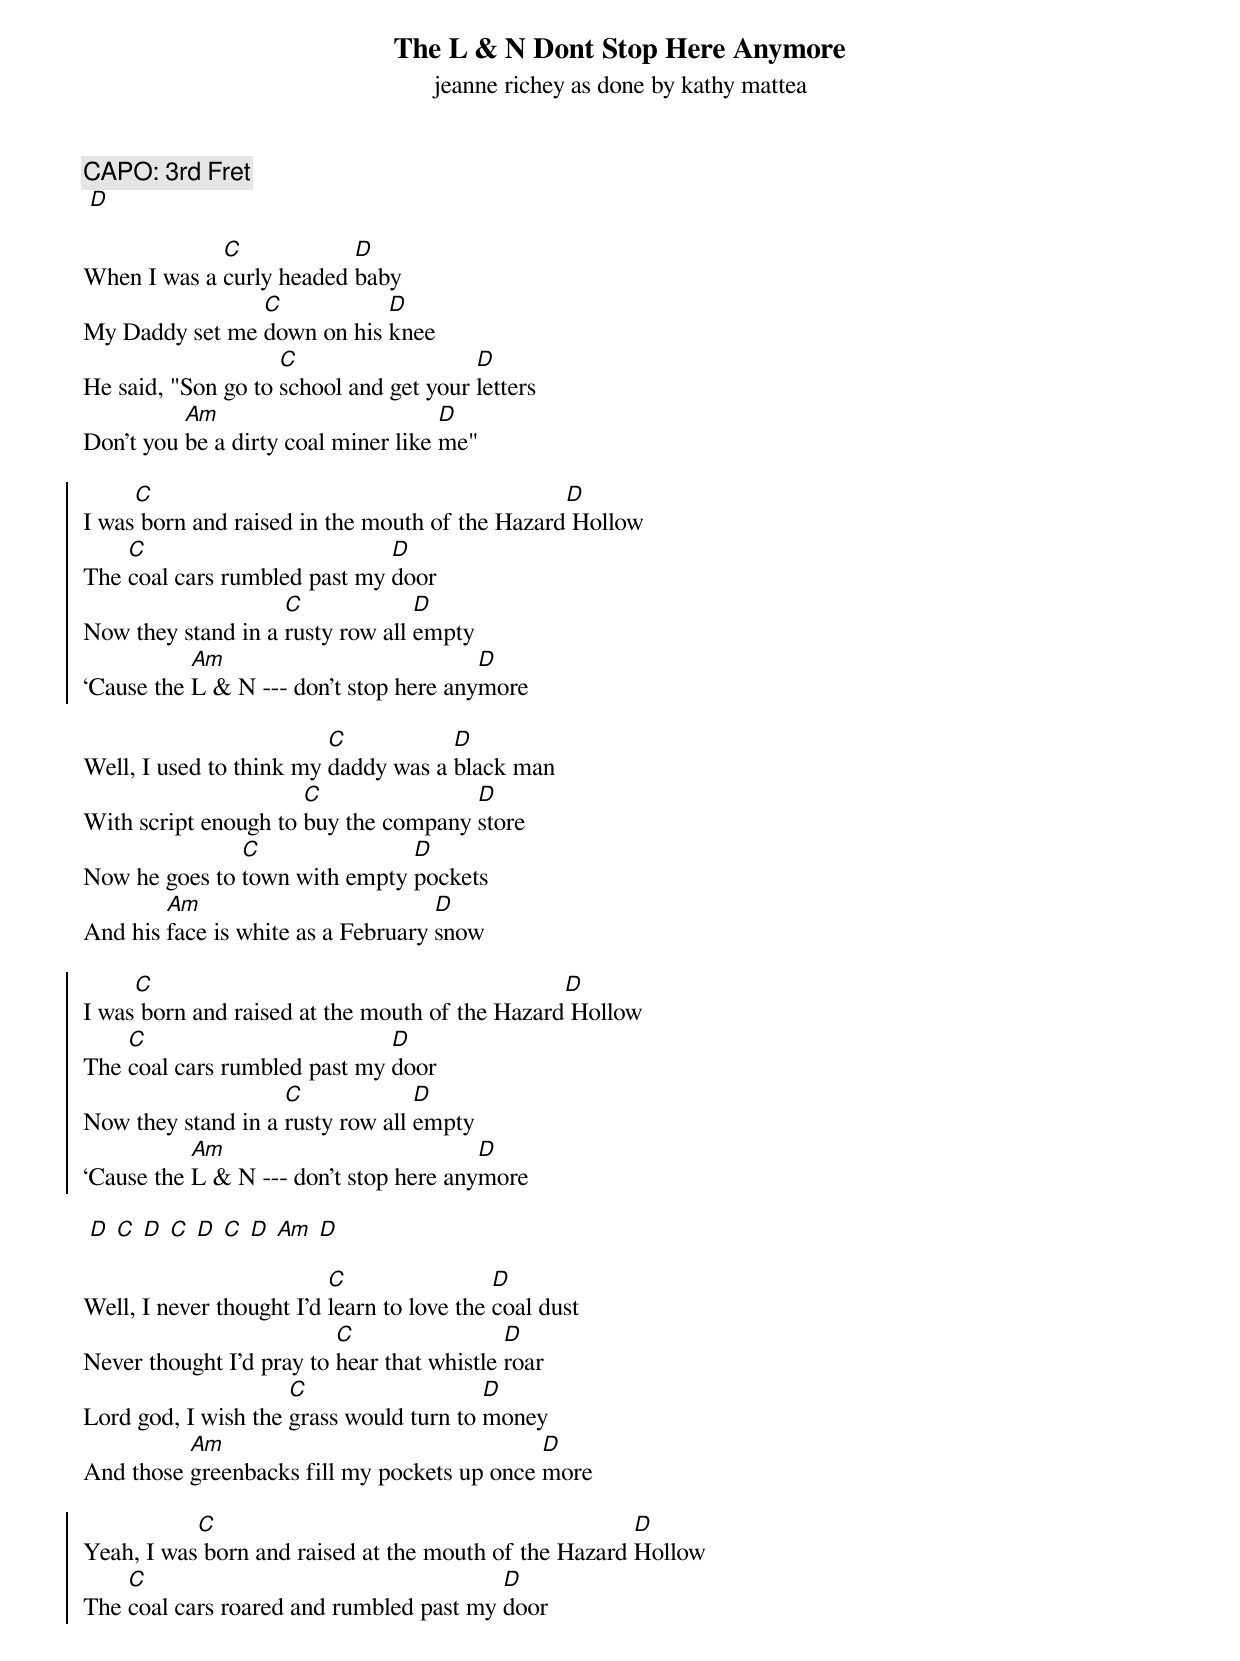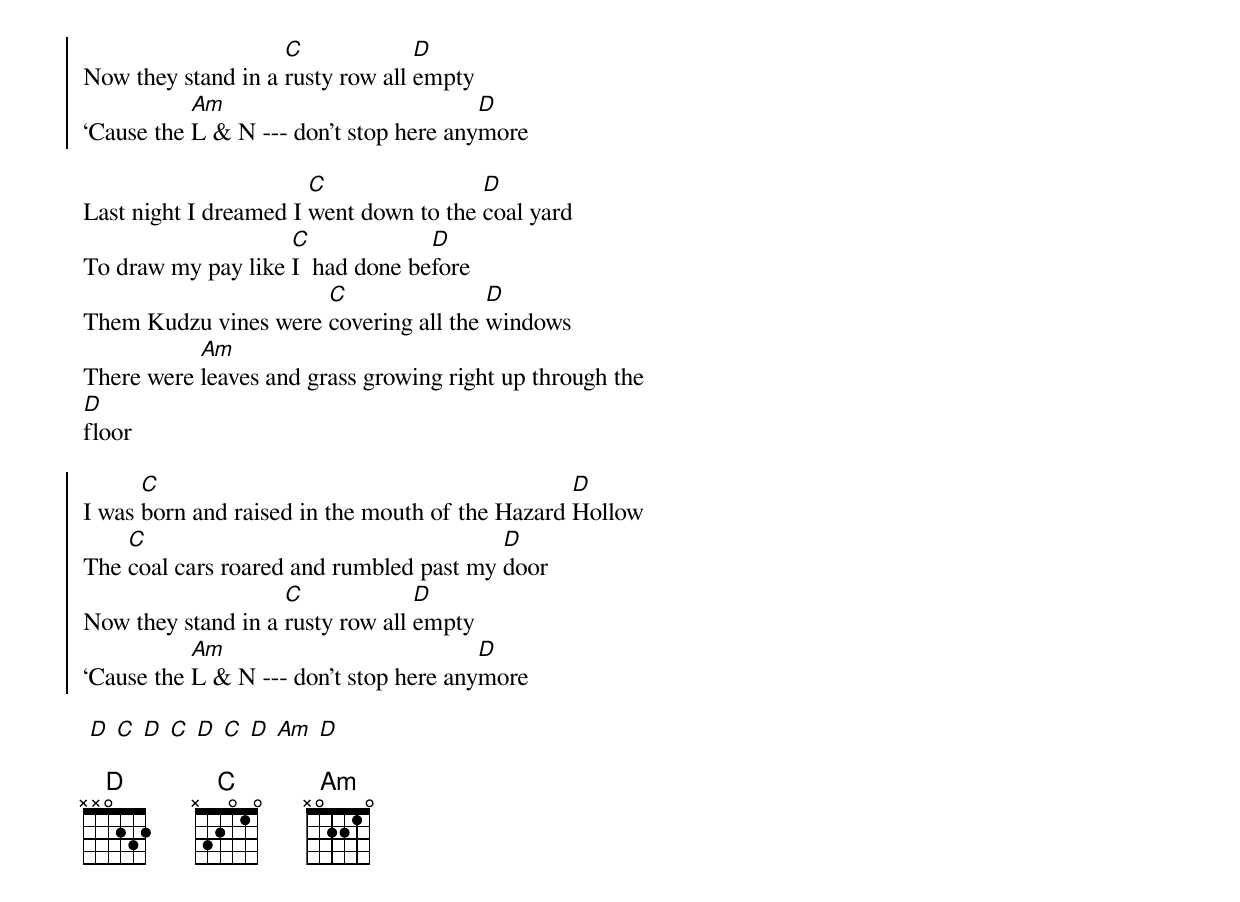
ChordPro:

{title: The L & N Dont Stop Here Anymore}
{subtitle: jeanne richey as done by kathy mattea}
{c:CAPO: 3rd Fret}
 [D]

When I was a [C]curly headed [D]baby
My Daddy set me [C]down on his [D]knee
He said, "Son go to [C]school and get your [D]letters
Don't you [Am]be a dirty coal miner like [D]me"

{soc}
I was[C] born and raised in the mouth of the Hazard[D] Hollow
The [C]coal cars rumbled past my [D]door
Now they stand in a [C]rusty row all [D]empty
‘Cause the [Am]L & N --- don’t stop here any[D]more
{eoc}

Well, I used to think my [C]daddy was a [D]black man
With script enough to [C]buy the company [D]store
Now he goes to [C]town with empty [D]pockets
And his [Am]face is white as a February [D]snow

{soc}
I was[C] born and raised at the mouth of the Hazard[D] Hollow
The [C]coal cars rumbled past my [D]door
Now they stand in a [C]rusty row all [D]empty
‘Cause the [Am]L & N --- don’t stop here any[D]more
{eoc}

 [D] [C] [D] [C] [D] [C] [D] [Am] [D]

Well, I never thought I'd [C]learn to love the [D]coal dust
Never thought I'd pray to [C]hear that whistle [D]roar
Lord god, I wish the [C]grass would turn to [D]money
And those [Am]greenbacks fill my pockets up once [D]more

{soc}
Yeah, I was[C] born and raised at the mouth of the Hazard [D]Hollow
The [C]coal cars roared and rumbled past my [D]door
Now they stand in a [C]rusty row all [D]empty
‘Cause the [Am]L & N --- don’t stop here any[D]more
{eoc}

Last night I dreamed I [C]went down to the [D]coal yard
To draw my pay like [C]I  had done be[D]fore
Them Kudzu vines were [C]covering all the [D]windows
There were [Am]leaves and grass growing right up through the
[D]floor

{soc}
I was [C]born and raised in the mouth of the Hazard [D]Hollow
The [C]coal cars roared and rumbled past my [D]door
Now they stand in a [C]rusty row all [D]empty
‘Cause the [Am]L & N --- don’t stop here any[D]more
{eoc}

 [D] [C] [D] [C] [D] [C] [D] [Am] [D]

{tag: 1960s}
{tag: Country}
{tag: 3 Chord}
